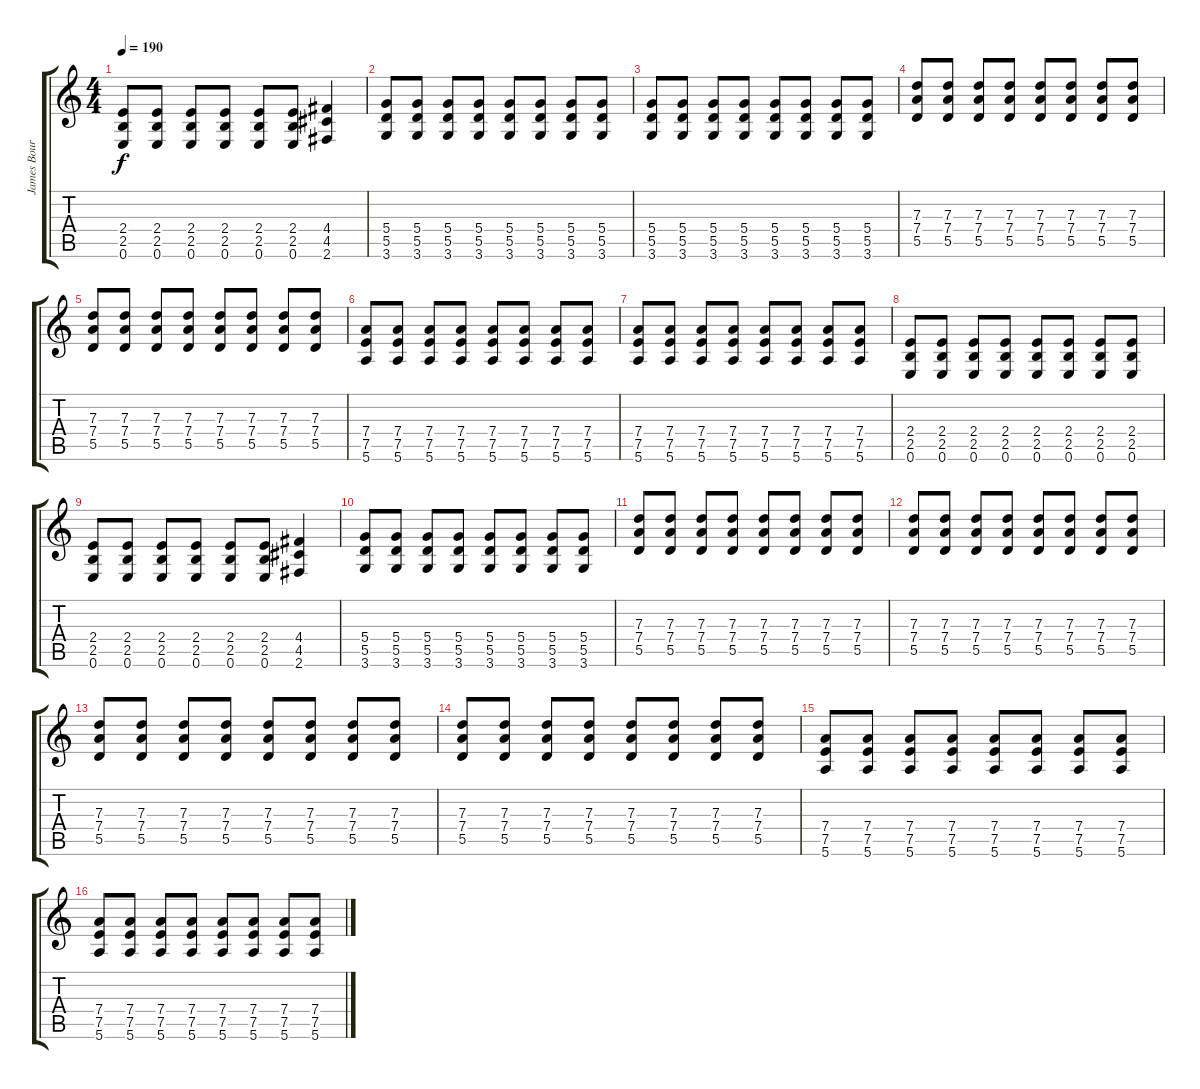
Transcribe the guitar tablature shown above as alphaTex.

\track ("James Bourne" "James Bour") {instrument distortionguitar}
\staff {score tabs}
\tuning (E4 B3 G3 D3 A2 E2) {hide}
\ts (4 4)
\tempo 190
\clef g2
\ks c
(2.4 2.5 0.6).8{dy f} (2.4 2.5 0.6).8 (2.4 2.5 0.6).8 (2.4 2.5 0.6).8 (2.4 2.5 0.6).8 (2.4 2.5 0.6).8 (4.4 4.5 2.6).4 |
(5.4 5.5 3.6).8 (5.4 5.5 3.6).8 (5.4 5.5 3.6).8 (5.4 5.5 3.6).8 (5.4 5.5 3.6).8 (5.4 5.5 3.6).8 (5.4 5.5 3.6).8 (5.4 5.5 3.6).8 |
(5.4 5.5 3.6).8 (5.4 5.5 3.6).8 (5.4 5.5 3.6).8 (5.4 5.5 3.6).8 (5.4 5.5 3.6).8 (5.4 5.5 3.6).8 (5.4 5.5 3.6).8 (5.4 5.5 3.6).8 |
(7.3 7.4 5.5).8 (7.3 7.4 5.5).8 (7.3 7.4 5.5).8 (7.3 7.4 5.5).8 (7.3 7.4 5.5).8 (7.3 7.4 5.5).8 (7.3 7.4 5.5).8 (7.3 7.4 5.5).8 |
(7.3 7.4 5.5).8 (7.3 7.4 5.5).8 (7.3 7.4 5.5).8 (7.3 7.4 5.5).8 (7.3 7.4 5.5).8 (7.3 7.4 5.5).8 (7.3 7.4 5.5).8 (7.3 7.4 5.5).8 |
(7.4 7.5 5.6).8 (7.4 7.5 5.6).8 (7.4 7.5 5.6).8 (7.4 7.5 5.6).8 (7.4 7.5 5.6).8 (7.4 7.5 5.6).8 (7.4 7.5 5.6).8 (7.4 7.5 5.6).8 |
(7.4 7.5 5.6).8 (7.4 7.5 5.6).8 (7.4 7.5 5.6).8 (7.4 7.5 5.6).8 (7.4 7.5 5.6).8 (7.4 7.5 5.6).8 (7.4 7.5 5.6).8 (7.4 7.5 5.6).8 |
(2.4 2.5 0.6).8 (2.4 2.5 0.6).8 (2.4 2.5 0.6).8 (2.4 2.5 0.6).8 (2.4 2.5 0.6).8 (2.4 2.5 0.6).8 (2.4 2.5 0.6).8 (2.4 2.5 0.6).8 |
(2.4 2.5 0.6).8 (2.4 2.5 0.6).8 (2.4 2.5 0.6).8 (2.4 2.5 0.6).8 (2.4 2.5 0.6).8 (2.4 2.5 0.6).8 (4.4 4.5 2.6).4 |
(5.4 5.5 3.6).8 (5.4 5.5 3.6).8 (5.4 5.5 3.6).8 (5.4 5.5 3.6).8 (5.4 5.5 3.6).8 (5.4 5.5 3.6).8 (5.4 5.5 3.6).8 (5.4 5.5 3.6).8 |
(7.3 7.4 5.5).8 (7.3 7.4 5.5).8 (7.3 7.4 5.5).8 (7.3 7.4 5.5).8 (7.3 7.4 5.5).8 (7.3 7.4 5.5).8 (7.3 7.4 5.5).8 (7.3 7.4 5.5).8 |
(7.3 7.4 5.5).8 (7.3 7.4 5.5).8 (7.3 7.4 5.5).8 (7.3 7.4 5.5).8 (7.3 7.4 5.5).8 (7.3 7.4 5.5).8 (7.3 7.4 5.5).8 (7.3 7.4 5.5).8 |
(7.3 7.4 5.5).8 (7.3 7.4 5.5).8 (7.3 7.4 5.5).8 (7.3 7.4 5.5).8 (7.3 7.4 5.5).8 (7.3 7.4 5.5).8 (7.3 7.4 5.5).8 (7.3 7.4 5.5).8 |
(7.3 7.4 5.5).8 (7.3 7.4 5.5).8 (7.3 7.4 5.5).8 (7.3 7.4 5.5).8 (7.3 7.4 5.5).8 (7.3 7.4 5.5).8 (7.3 7.4 5.5).8 (7.3 7.4 5.5).8 |
(7.4 7.5 5.6).8 (7.4 7.5 5.6).8 (7.4 7.5 5.6).8 (7.4 7.5 5.6).8 (7.4 7.5 5.6).8 (7.4 7.5 5.6).8 (7.4 7.5 5.6).8 (7.4 7.5 5.6).8 |
(7.4 7.5 5.6).8 (7.4 7.5 5.6).8 (7.4 7.5 5.6).8 (7.4 7.5 5.6).8 (7.4 7.5 5.6).8 (7.4 7.5 5.6).8 (7.4 7.5 5.6).8 (7.4 7.5 5.6).8
